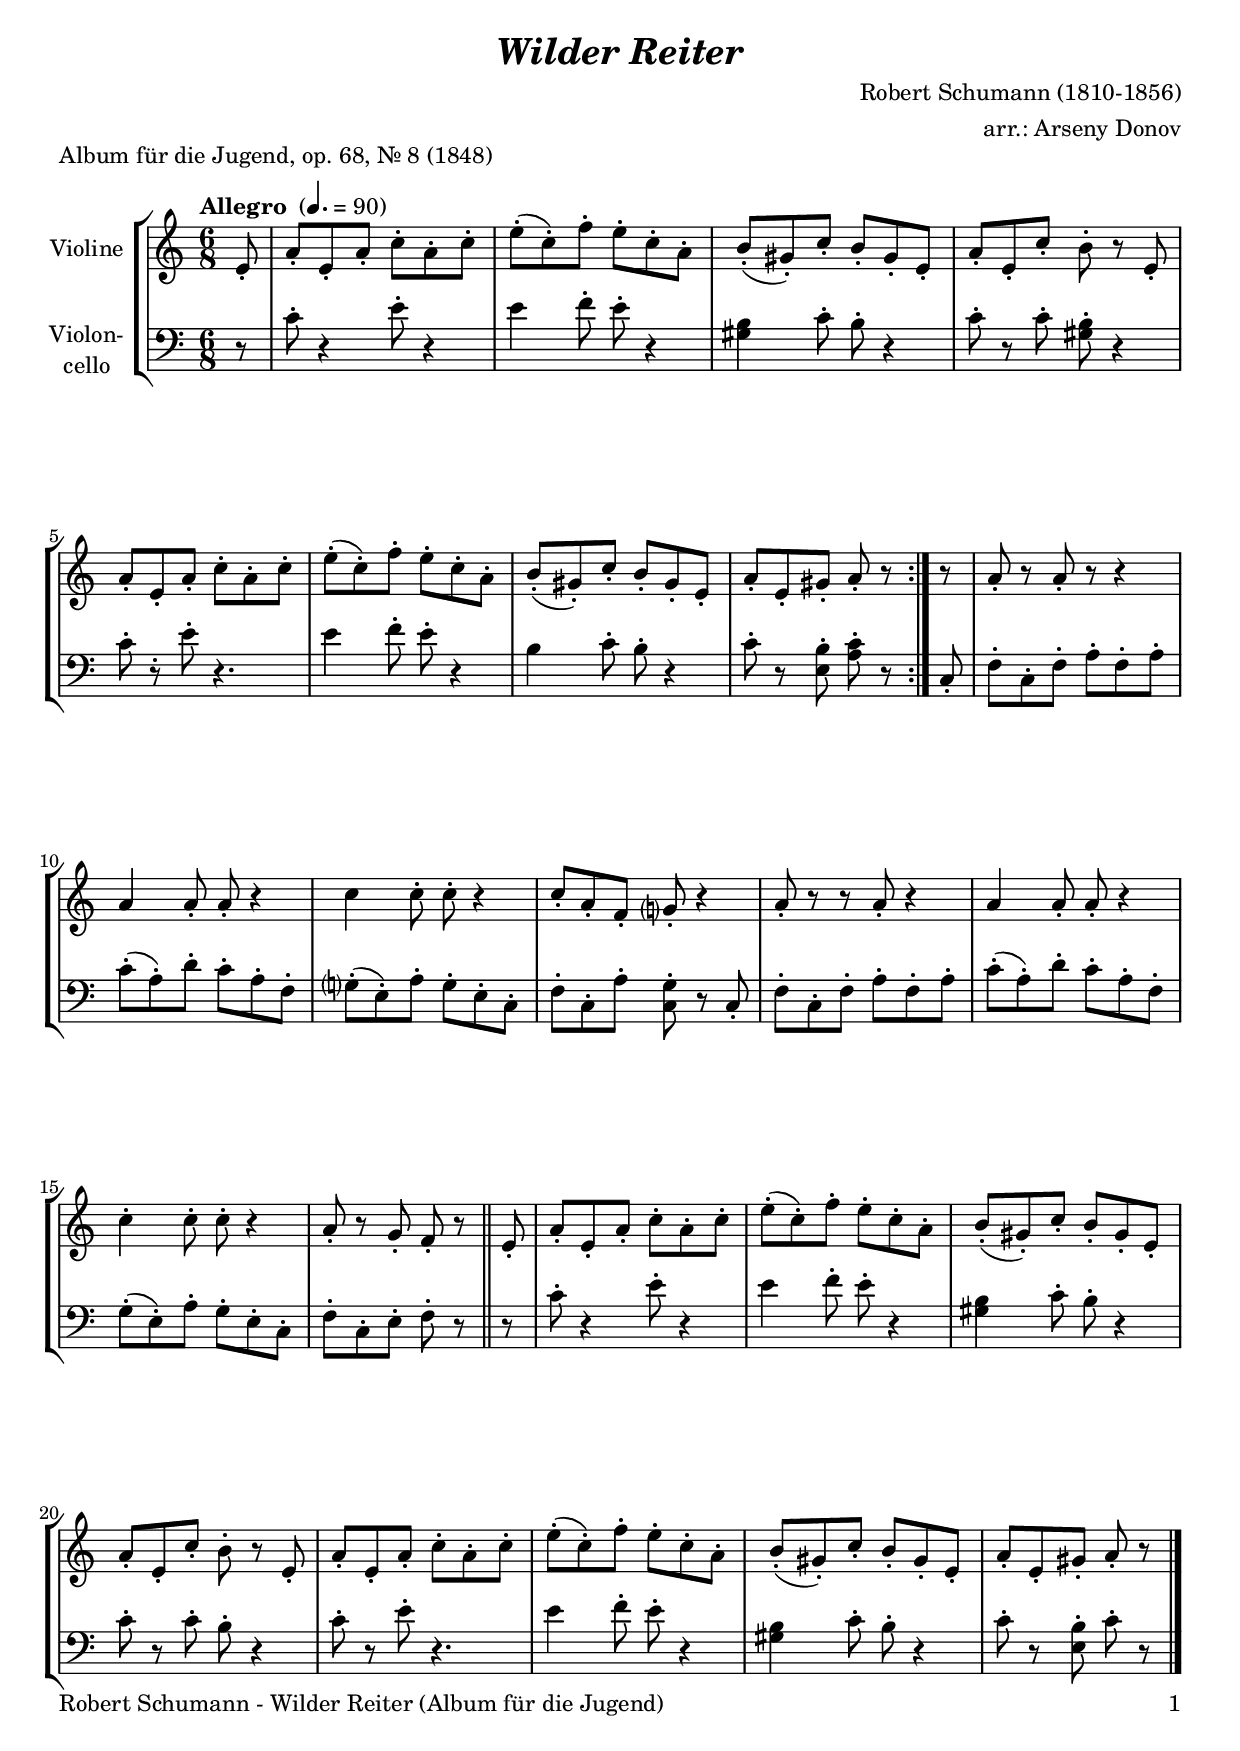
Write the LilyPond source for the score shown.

\version "2.18.2"
\include "deutsch.ly"
  
#(set-global-staff-size 20)

\header {
  title     = \markup \bold \italic "Wilder Reiter"
  composer  = "Robert Schumann (1810-1856)"
  arranger  = "arr.: Arseny Donov"
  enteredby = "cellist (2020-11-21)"
  piece     = "Album für die Jugend, op. 68, Nr. 8 (1848)"
}

voiceconsts = {
  \key c \major
  \time 6/8
  \clef "treble"
  \numericTimeSignature
  % Set default beaming for all staves
%  \set Timing.beamExceptions = #'()
%  \set Timing.baseMoment     = #(ly:make-moment 1 4)
%  \set Timing.beatStructure  = #'(1 1 1 1)
  \tempo "Allegro " 4.=90
}

micl = "clarinet"
mifl = "flute"
miob = "oboe"
mifh = "french horn"
misx = "tenor sax"
mist = "string ensemble 1"
mivl = "violin"
miba = "cello"

va = \relative c' {
  \voiceconsts
  
  \repeat volta 2 {
    \partial 8 e8-.
    a-. e-. a-. c-. a-. c-.
    e(-. c)-. f-. e-. c-. a-.
    h(-. gis)-. c-. h-. gis-. e-.
    a-. e-. c'-. h-. r e,-.
    a-. e-. a-. c-. a-. c-.

    e(-. c)-. f-. e-. c-. a-.
    h(-. gis)-. c-. h-. gis-. e-.
    a-. e-. gis-. a-. r
  }
  r
  a-. r a-. r r4
  a a8-. a-. r4

  c c8-. c-. r4
  c8-. a-. f-. g?-. r4
  a8-. r r a-. r4
  a a8-. a-. r4
  c-. c8-. c-. r4

  a8-. r g-. f-. r \bar "||" e-.
  a-. e-. a-. c-. a-. c-.
  e(-. c)-. f-. e-. c-. a-.
  h(-. gis)-. c-. h-. gis-. e-.
  a-. e-. c'-. h-. r e,-.

  a-. e-. a-. c-. a-. c-.
  e(-. c)-. f-. e-. c-. a-.
  h(-. gis)-. c-. h-. gis-. e-.
  a-. e-. gis-. a-. r \bar "|."
}

vb = \relative c' {
  \voiceconsts
  \clef "bass"
  
  \repeat volta 2 {
    \partial 8 r8
    c-. r4 e8-. r4
    e f8-. e-. r4
    <gis, h> c8-. h-. r4
    c8-. r c-. <gis h>-. r4
    c8-. r-. e-. r4.

    e4 f8-. e-. r4
    h c8-. h-. r4
    c8-. r <e, h'>-. <a c>-. r
  }
  c,-.
  f-. c-. f-. a-. f-. a-.
  c(-. a)-. d-. c-. a-. f-.

  g?(-. e)-. a-. g-. e-. c-.
  f-. c-. a'-. <c, g'>-. r c-.
  f-. c-. f-. a-. f-. a-.
  c(-. a)-. d-. c-. a-. f-.
  g(-. e)-. a-. g-. e-. c-.

  f-. c-. e-. f-. r \bar "||" r
  c'-. r4 e8-. r4
  e f8-. e-. r4
  <gis, h> c8-. h-. r4
  c8-. r c-. h-. r4

  c8-. r e-. r4.
  e4 f8-. e-. r4
  <gis, h> c8-. h-. r4
  c8-. r <e, h'>-. c'-. r \bar "|."
}


music = \new StaffGroup <<
      \new Staff {
	\set Staff.midiInstrument = \mivl
	\set Staff.instrumentName = \markup \center-column { "Violine" }
	\transpose c c { \va }
      }

      \new Staff {
	\set Staff.midiInstrument = \miba
	\set Staff.instrumentName = \markup \center-column { "Violon-" "cello" }
	\transpose c c { \vb }
      }
>>

\book {
   \paper {
    print-page-number = ##t
    print-first-page-number = ##t
    ragged-last-bottom = ##f
    oddHeaderMarkup = \markup \null
    evenHeaderMarkup = \markup \null
    oddFooterMarkup = \markup {
      \fill-line {
        \on-the-fly #print-page-number-check-first
        "Robert Schumann - Wilder Reiter (Album für die Jugend)" \fromproperty #'page:page-number-string
      }
    }
    evenFooterMarkup = \oddFooterMarkup
  } \score {
    \music
    \layout {}
  }

  \score {
    \unfoldRepeats \music

    \midi {
      \context {
        \Score
      }
    }
  }
}